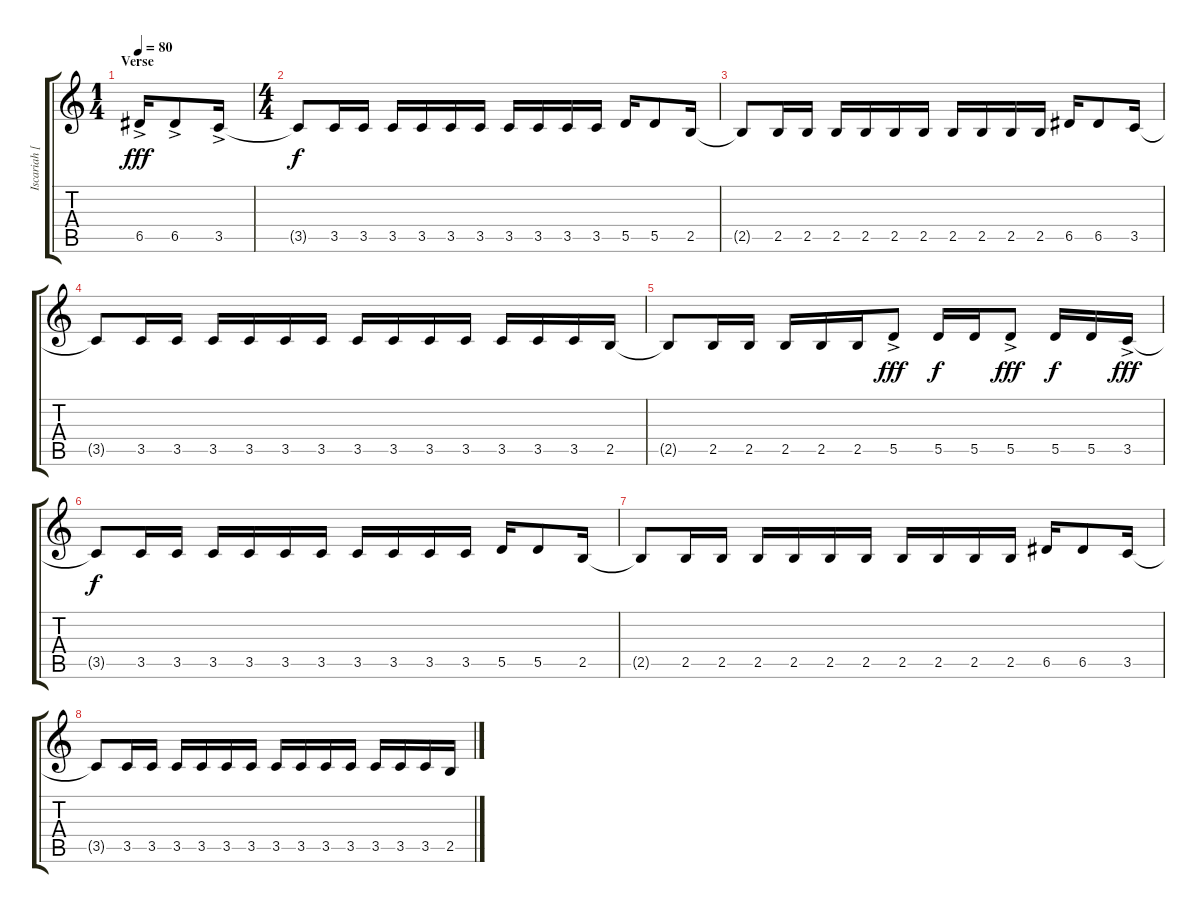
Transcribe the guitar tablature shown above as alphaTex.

\track ("Iscariah [Bass]" "Iscariah [") {instrument electricbasspick}
\staff {score tabs}
\tuning (E4 B3 G3 D3 A2 E2) {hide}
\ts (1 4)
\section ("" "Verse")
\tempo 80
\clef g2
\ks c
6.5{ac}.16{dy fff} 6.5{ac}.8 3.5{ac}.16 |
\ts (4 4)
3.5{t}.8{dy f} 3.5.16 3.5.16 3.5.16 3.5.16 3.5.16 3.5.16 3.5.16 3.5.16 3.5.16 3.5.16 5.5.16 5.5.8 2.5.16 |
2.5{t}.8 2.5.16 2.5.16 2.5.16 2.5.16 2.5.16 2.5.16 2.5.16 2.5.16 2.5.16 2.5.16 6.5.16 6.5.8 3.5.16 |
3.5{t}.8 3.5.16 3.5.16 3.5.16 3.5.16 3.5.16 3.5.16 3.5.16 3.5.16 3.5.16 3.5.16 3.5.16 3.5.16 3.5.16 2.5.16 |
2.5{t}.8 2.5.16 2.5.16 2.5.16 2.5.16 2.5.16 5.5{ac}.8{dy fff} 5.5.16{dy f} 5.5.16 5.5{ac}.8{dy fff} 5.5.16{dy f} 5.5.16 3.5{ac}.16{dy fff} |
3.5{t}.8{dy f} 3.5.16 3.5.16 3.5.16 3.5.16 3.5.16 3.5.16 3.5.16 3.5.16 3.5.16 3.5.16 5.5.16 5.5.8 2.5.16 |
2.5{t}.8 2.5.16 2.5.16 2.5.16 2.5.16 2.5.16 2.5.16 2.5.16 2.5.16 2.5.16 2.5.16 6.5.16 6.5.8 3.5.16 |
3.5{t}.8 3.5.16 3.5.16 3.5.16 3.5.16 3.5.16 3.5.16 3.5.16 3.5.16 3.5.16 3.5.16 3.5.16 3.5.16 3.5.16 2.5.16
